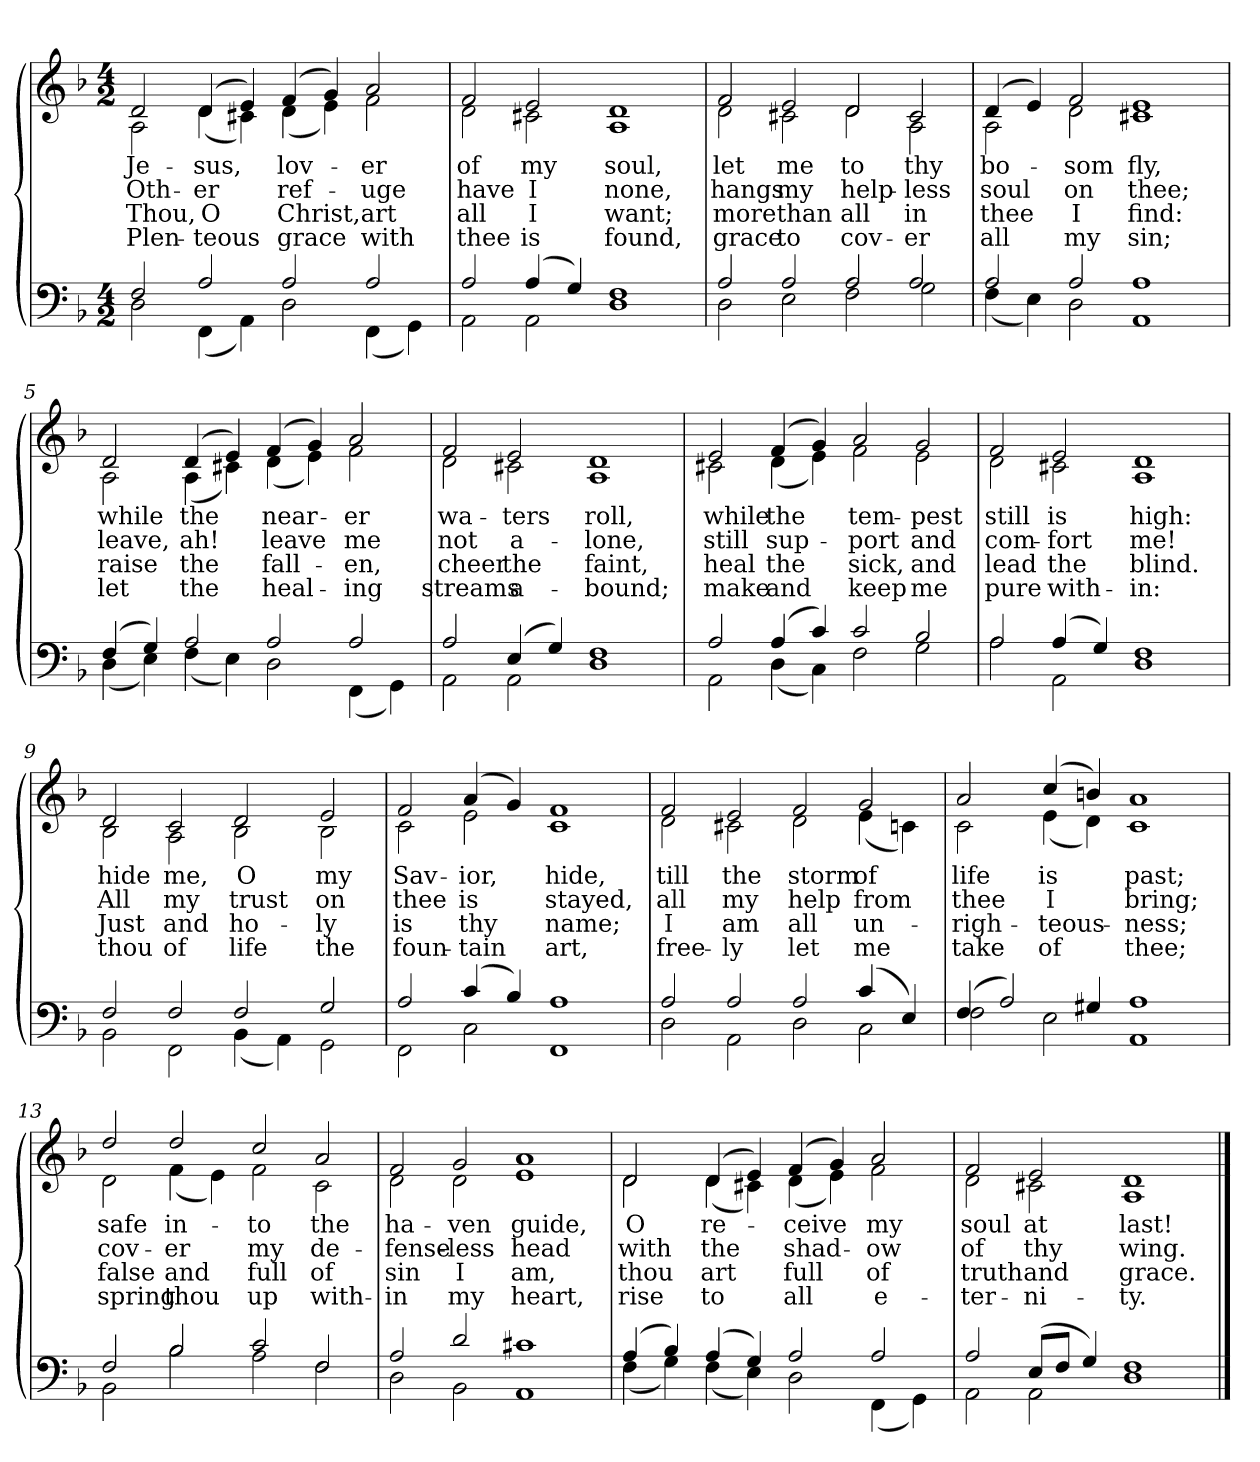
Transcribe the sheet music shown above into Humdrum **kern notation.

**kern	**kern	**text	**text	**text	**text
*part2	*part1	*part1	*part1	*part1	*part1
*staff2	*staff1	*staff1	*staff1	*staff1	*staff1
*clefF4	*clefG2	*	*	*	*
*k[b-]	*k[b-]	*	*	*	*
*M4/2	*M4/2	*	*	*	*
=1	=1	=1	=1	=1	=1
*^	*	*	*	*	*
!	!	!LO:TX:b:i:t=Verse	!	!	!	!
!	!	!	!LO:LY:b	!LO:LY:b	!LO:LY:b	!LO:LY:b
*	*	*^	*	*	*	*
2F/	2D\	2d/	2A\	Je-	Oth-	Thou,	Plen-
!	!	!	!	!LO:LY:b	!LO:LY:b	!LO:LY:b	!LO:LY:b
2A/	(<4FF\	(>4d/	(<4d\	-sus,	-er	O	-teous
.	4AA\)	4e/)	4c#X\)	.	.	.	.
!	!	!	!	!LO:LY:b	!LO:LY:b	!LO:LY:b	!LO:LY:b
2A/	2D\	(>4f/	(<4d\	lov-	ref-	Christ,	grace
.	.	4g/)	4e\)	.	.	.	.
!	!	!	!	!LO:LY:b	!LO:LY:b	!LO:LY:b	!LO:LY:b
2A/	(<4FF\	2a/	2f\	-er	-uge	art	with
.	4GG\)	.	.	.	.	.	.
=2	=2	=2	=2	=2	=2	=2	=2
!	!	!	!	!LO:LY:b	!LO:LY:b	!LO:LY:b	!LO:LY:b
2A/	2AA\	2f/	2d\	of	have	all	thee
!	!	!	!	!LO:LY:b	!LO:LY:b	!LO:LY:b	!LO:LY:b
(>4A/	2AA\	2e/	2c#X\	my	I	I	is
4G/)	.	.	.	.	.	.	.
!	!	!	!	!LO:LY:b	!LO:LY:b	!LO:LY:b	!LO:LY:b
1F	1D	1d	1A	soul,	none,	want;	found,
!!LO:LB:g=z	!!
=3	=3	=3	=3	=3	=3	=3	=3
!	!	!	!	!LO:LY:b	!LO:LY:b	!LO:LY:b	!LO:LY:b
2A/	2D\	2f/	2d\	let	hangs	more	grace
!	!	!	!	!LO:LY:b	!LO:LY:b	!LO:LY:b	!LO:LY:b
2A/	2E\	2e/	2c#X\	me	my	than	to
!	!	!	!	!LO:LY:b	!LO:LY:b	!LO:LY:b	!LO:LY:b
2A/	2F\	2d/	2d\	to	help-	all	cov-
!	!	!	!	!LO:LY:b	!LO:LY:b	!LO:LY:b	!LO:LY:b
2A/	2G\	2c#/	2A\	thy	-less	in	-er
=4	=4	=4	=4	=4	=4	=4	=4
!	!	!	!	!LO:LY:b	!LO:LY:b	!LO:LY:b	!LO:LY:b
2A/	(<4F\	(>4d/	2A\	bo-	soul	thee	all
.	4E\)	4e/)	.	.	.	.	.
!	!	!	!	!LO:LY:b	!LO:LY:b	!LO:LY:b	!LO:LY:b
2A/	2D\	2f/	2d\	-som	on	I	my
!	!	!	!	!LO:LY:b	!LO:LY:b	!LO:LY:b	!LO:LY:b
1A	1AA	1e	1c#X	fly,	thee;	find:	sin;
!!LO:LB:g=z	!!
=5	=5	=5	=5	=5	=5	=5	=5
!	!	!	!	!LO:LY:b	!LO:LY:b	!LO:LY:b	!LO:LY:b
(>4F/	(<4D\	2d/	2A\	while	leave,	raise	let
4G/)	4E\)	.	.	.	.	.	.
!	!	!	!	!LO:LY:b	!LO:LY:b	!LO:LY:b	!LO:LY:b
2A/	(<4F\	(>4d/	(<4A\	the	ah!	the	the
.	4E\)	4e/)	4c#X\)	.	.	.	.
!	!	!	!	!LO:LY:b	!LO:LY:b	!LO:LY:b	!LO:LY:b
2A/	2D\	(>4f/	(<4d\	near-	leave	fall-	heal-
.	.	4g/)	4e\)	.	.	.	.
!	!	!	!	!LO:LY:b	!LO:LY:b	!LO:LY:b	!LO:LY:b
2A/	(<4FF\	2a/	2f\	-er	me	-en,	-ing
.	4GG\)	.	.	.	.	.	.
=6	=6	=6	=6	=6	=6	=6	=6
!	!	!	!	!LO:LY:b	!LO:LY:b	!LO:LY:b	!LO:LY:b
2A/	2AA\	2f/	2d\	wa-	not	cheer	streams
!	!	!	!	!LO:LY:b	!LO:LY:b	!LO:LY:b	!LO:LY:b
(>4E/	2AA\	2e/	2c#X\	-ters	a-	the	a-
4G/)	.	.	.	.	.	.	.
!	!	!	!	!LO:LY:b	!LO:LY:b	!LO:LY:b	!LO:LY:b
1F	1D	1d	1A	roll,	-lone,	faint,	-bound;
!!LO:LB:g=z	!!
=7	=7	=7	=7	=7	=7	=7	=7
!	!	!	!	!LO:LY:b	!LO:LY:b	!LO:LY:b	!LO:LY:b
2A/	2AA\	2e/	2c#X\	while	still	heal	make
!	!	!	!	!LO:LY:b	!LO:LY:b	!LO:LY:b	!LO:LY:b
(>4A/	(<4D\	(>4f/	(<4d\	the	sup-	the	and
4c/)	4C\)	4g/)	4e\)	.	.	.	.
!	!	!	!	!LO:LY:b	!LO:LY:b	!LO:LY:b	!LO:LY:b
2c/	2F\	2a/	2f\	tem-	-port	sick,	keep
!	!	!	!	!LO:LY:b	!LO:LY:b	!LO:LY:b	!LO:LY:b
2B-/	2G\	2g/	2e\	-pest	and	and	me
=8	=8	=8	=8	=8	=8	=8	=8
!	!	!	!	!LO:LY:b	!LO:LY:b	!LO:LY:b	!LO:LY:b
2A/	2A\	2f/	2d\	still	com-	lead	pure
!	!	!	!	!LO:LY:b	!LO:LY:b	!LO:LY:b	!LO:LY:b
(>4A/	2AA\	2e/	2c#X\	is	-fort	the	with-
4G/)	.	.	.	.	.	.	.
!	!	!	!	!LO:LY:b	!LO:LY:b	!LO:LY:b	!LO:LY:b
1F	1D	1d	1A	high:	me!	blind.	-in:
!!LO:LB:g=z	!!
=9	=9	=9	=9	=9	=9	=9	=9
!	!	!	!	!LO:LY:b	!LO:LY:b	!LO:LY:b	!LO:LY:b
2F/	2BB-\	2d/	2B-\	hide	All	Just	thou
!	!	!	!	!LO:LY:b	!LO:LY:b	!LO:LY:b	!LO:LY:b
2F/	2FF\	2c/	2A\	me,	my	and	of
!	!	!	!	!LO:LY:b	!LO:LY:b	!LO:LY:b	!LO:LY:b
2F/	(<4BB-\	2d/	2B-\	O	trust	ho-	life
.	4AA\)	.	.	.	.	.	.
!	!	!	!	!LO:LY:b	!LO:LY:b	!LO:LY:b	!LO:LY:b
2G/	2GG\	2e/	2B-\	my	on	-ly	the
=10	=10	=10	=10	=10	=10	=10	=10
!	!	!	!	!LO:LY:b	!LO:LY:b	!LO:LY:b	!LO:LY:b
2A/	2FF\	2f/	2c\	Sav-	thee	is	foun-
!	!	!	!	!LO:LY:b	!LO:LY:b	!LO:LY:b	!LO:LY:b
(>4c/	2C\	(>4a/	2e\	-ior,	is	thy	-tain
4B-/)	.	4g/)	.	.	.	.	.
!	!	!	!	!LO:LY:b	!LO:LY:b	!LO:LY:b	!LO:LY:b
1A	1FF	1f	1c	hide,	stayed,	name;	art,
!!LO:LB:g=z	!!
=11	=11	=11	=11	=11	=11	=11	=11
!	!	!	!	!LO:LY:b	!LO:LY:b	!LO:LY:b	!LO:LY:b
2A/	2D\	2f/	2d\	till	all	I	free-
!	!	!	!	!LO:LY:b	!LO:LY:b	!LO:LY:b	!LO:LY:b
2A/	2AA\	2e/	2c#X\	the	my	am	-ly
!	!	!	!	!LO:LY:b	!LO:LY:b	!LO:LY:b	!LO:LY:b
2A/	2D\	2f/	2d\	storm	help	all	let
!	!	!	!	!LO:LY:b	!LO:LY:b	!LO:LY:b	!LO:LY:b
(>4c/	2C\	2g/	(<4e\	of	from	un-	me
4E/)	.	.	4cn\)	.	.	.	.
=12	=12	=12	=12	=12	=12	=12	=12
!	!	!	!	!LO:LY:b	!LO:LY:b	!LO:LY:b	!LO:LY:b
(>4F/	2F\	2a/	2c\	life	thee	-righ-	take
2A/)	.	.	.	.	.	.	.
!	!	!	!	!LO:LY:b	!LO:LY:b	!LO:LY:b	!LO:LY:b
.	2E\	(>4cc/	(<4e\	is	I	-teous-	of
4G#X/	.	4bn/)	4d\)	.	.	.	.
!	!	!	!	!LO:LY:b	!LO:LY:b	!LO:LY:b	!LO:LY:b
1A	1AA	1a	1c	past;	bring;	-ness;	thee;
!!LO:LB:g=z	!!
=13	=13	=13	=13	=13	=13	=13	=13
!	!	!	!	!LO:LY:b	!LO:LY:b	!LO:LY:b	!LO:LY:b
2F/	2BB-\	2dd/	2d\	safe	cov-	false	spring
!	!	!	!	!LO:LY:b	!LO:LY:b	!LO:LY:b	!LO:LY:b
2B-/	2B-\	2dd/	(<4f\	in-	-er	and	thou
.	.	.	4e\)	.	.	.	.
!	!	!	!	!LO:LY:b	!LO:LY:b	!LO:LY:b	!LO:LY:b
2c/	2A\	2cc/	2f\	-to	my	full	up
!	!	!	!	!LO:LY:b	!LO:LY:b	!LO:LY:b	!LO:LY:b
2F/	2F\	2a/	2c\	the	de-	of	with-
=14	=14	=14	=14	=14	=14	=14	=14
!	!	!	!	!LO:LY:b	!LO:LY:b	!LO:LY:b	!LO:LY:b
2A/	2D\	2f/	2d\	ha-	-fense-	sin	-in
!	!	!	!	!LO:LY:b	!LO:LY:b	!LO:LY:b	!LO:LY:b
2d/	2BB-\	2g/	2d\	-ven	-less	I	my
!	!	!	!	!LO:LY:b	!LO:LY:b	!LO:LY:b	!LO:LY:b
1c#X	1AA	1a	1e	guide,	head	am,	heart,
!!LO:LB:g=z	!!
=15	=15	=15	=15	=15	=15	=15	=15
!	!	!	!	!LO:LY:b	!LO:LY:b	!LO:LY:b	!LO:LY:b
(>4A/	(<4F\	2d/	2d\	O	with	thou	rise
4B-/)	4G\)	.	.	.	.	.	.
!	!	!	!	!LO:LY:b	!LO:LY:b	!LO:LY:b	!LO:LY:b
(>4A/	(<4F\	(>4d/	(<4d\	re-	the	art	to
4G/)	4E\)	4e/)	4c#X\)	.	.	.	.
!	!	!	!	!LO:LY:b	!LO:LY:b	!LO:LY:b	!LO:LY:b
2A/	2D\	(>4f/	(<4d\	-ceive	shad-	full	all
.	.	4g/)	4e\)	.	.	.	.
!	!	!	!	!LO:LY:b	!LO:LY:b	!LO:LY:b	!LO:LY:b
2A/	(<4FF\	2a/	2f\	my	-ow	of	e-
.	4GG\)	.	.	.	.	.	.
=16	=16	=16	=16	=16	=16	=16	=16
!	!	!	!	!LO:LY:b	!LO:LY:b	!LO:LY:b	!LO:LY:b
2A/	2AA\	2f/	2d\	soul	of	truth	-ter-
!	!	!	!	!LO:LY:b	!LO:LY:b	!LO:LY:b	!LO:LY:b
(>8E/L	2AA\	2e/	2c#X\	at	thy	and	-ni-
8F/J	.	.	.	.	.	.	.
4G/)	.	.	.	.	.	.	.
!	!	!	!	!LO:LY:b	!LO:LY:b	!LO:LY:b	!LO:LY:b
1F	1D	1d	1A	last!	wing.	grace.	-ty.
*v	*v	*	*	*	*	*	*
*	*v	*v	*	*	*	*
==	==	==	==	==	==
*-	*-	*-	*-	*-	*-
